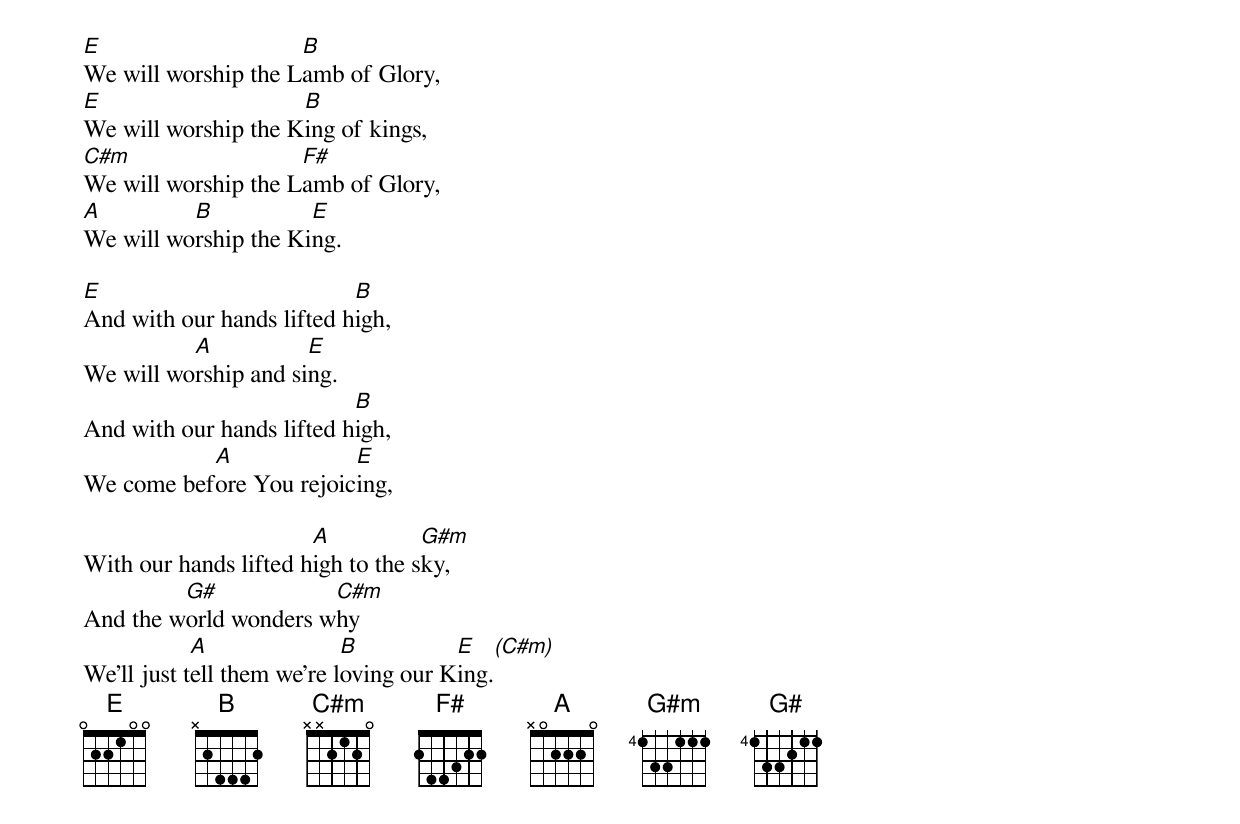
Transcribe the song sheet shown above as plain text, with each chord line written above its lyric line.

E 		     B
We will worship the Lamb of Glory,
E                    B
We will worship the King of kings,
C#m                  F#
We will worship the Lamb of Glory,
A         B           E
We will worship the King.

E                          B
And with our hands lifted high,
          A           E
We will worship and sing.
                           B
And with our hands lifted high,
           A             E
We come before You rejoicing,

                       A           G#m
With our hands lifted high to the sky,
         G#            C#m
And the world wonders why
            A               B          E   (C#m)
We'll just tell them we're loving our King.
